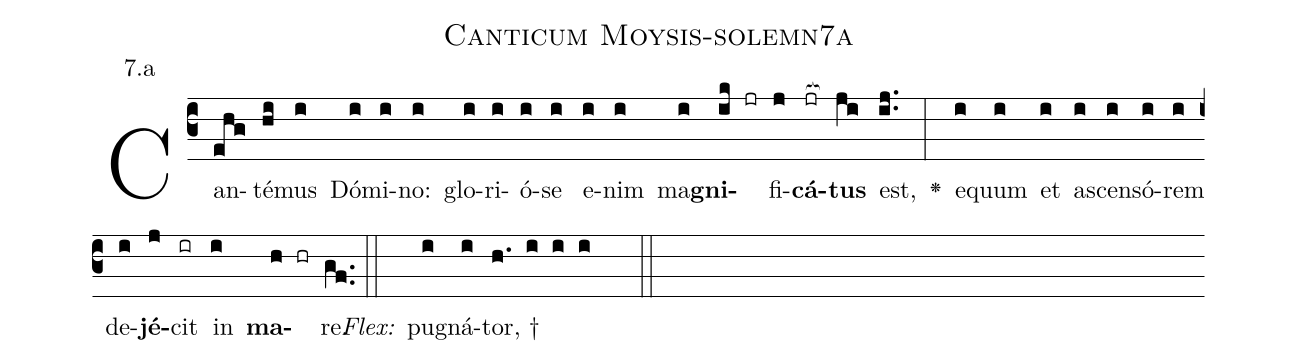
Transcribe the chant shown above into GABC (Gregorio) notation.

name: Canticum Moysis-solemn7a;
annotation: 7.a;
%%
(c3)Can(ehg)té(hi)mus(i) Dó(i)mi(i)no:(i) glo(i)ri(i)ó(i)se(i) e(i)nim(i) ma(i)<b>gni</b>(ik jr)fi(j)<b>cá</b>(jr[ocb:1{])<b>tus</b>(ji[ocb:0}]) est,(ij..) <v>\greheightstar</v>(:) e(i)quum(i) et(i) a(i)scen(i)só(i)rem(i) de(i)<b>jé</b>(j)cit(ir) in(i) <b>ma</b>(h hr)re.(gf..) (::)
<i>Flex:</i>()  pu(i)gná(i)tor, †(h. i i i  ::)

%E(i) u(i) o(j) u(i) a(h) e.(gf..) (::)
